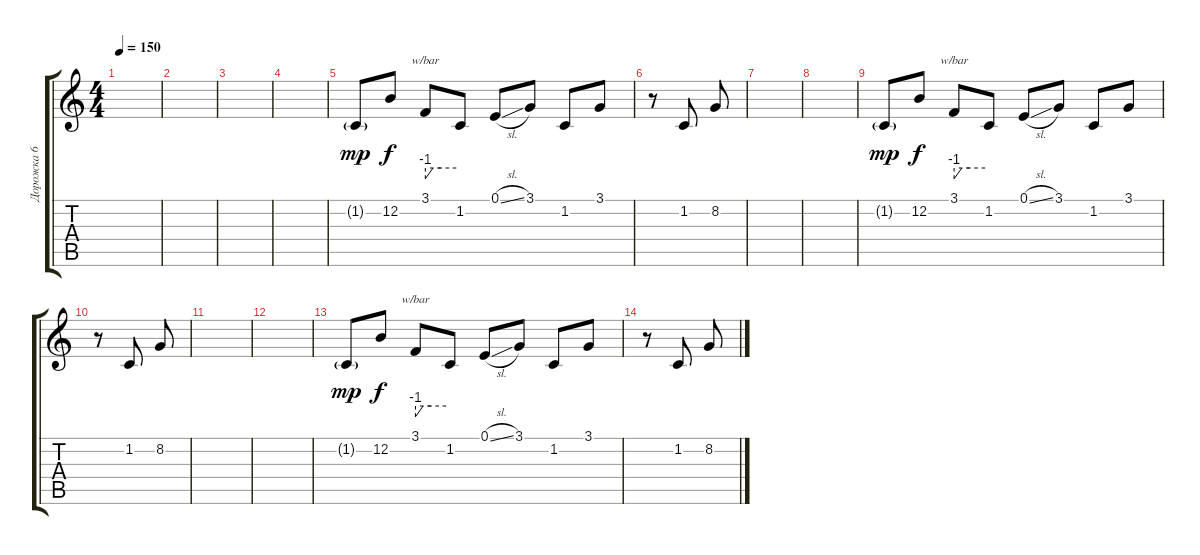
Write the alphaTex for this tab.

\track ("Дорожка 6" "Дорожка 6") {instrument lead2sawtooth}
\staff {score tabs}
\tuning (E4 B3 G3 D3 A2 E2) {hide}
\ts (4 4)
\tempo 150
\clef g2
\ks c
|
|
|
|
1.2{g}.8{dy mp} 12.2.8{dy f} 3.1.8{tbe (custom default 0 -4 15 0 30 0 60 0)} 1.2.8 0.1{sl}.8 3.1.8 1.2.8 3.1.8 |
r.8 1.2.8 8.2.8 |
|
|
1.2{g}.8{dy mp} 12.2.8{dy f} 3.1.8{tbe (custom default 0 -4 15 0 30 0 60 0)} 1.2.8 0.1{sl}.8 3.1.8 1.2.8 3.1.8 |
r.8 1.2.8 8.2.8 |
|
|
1.2{g}.8{dy mp} 12.2.8{dy f} 3.1.8{tbe (custom default 0 -4 15 0 30 0 60 0)} 1.2.8 0.1{sl}.8 3.1.8 1.2.8 3.1.8 |
r.8 1.2.8 8.2.8
